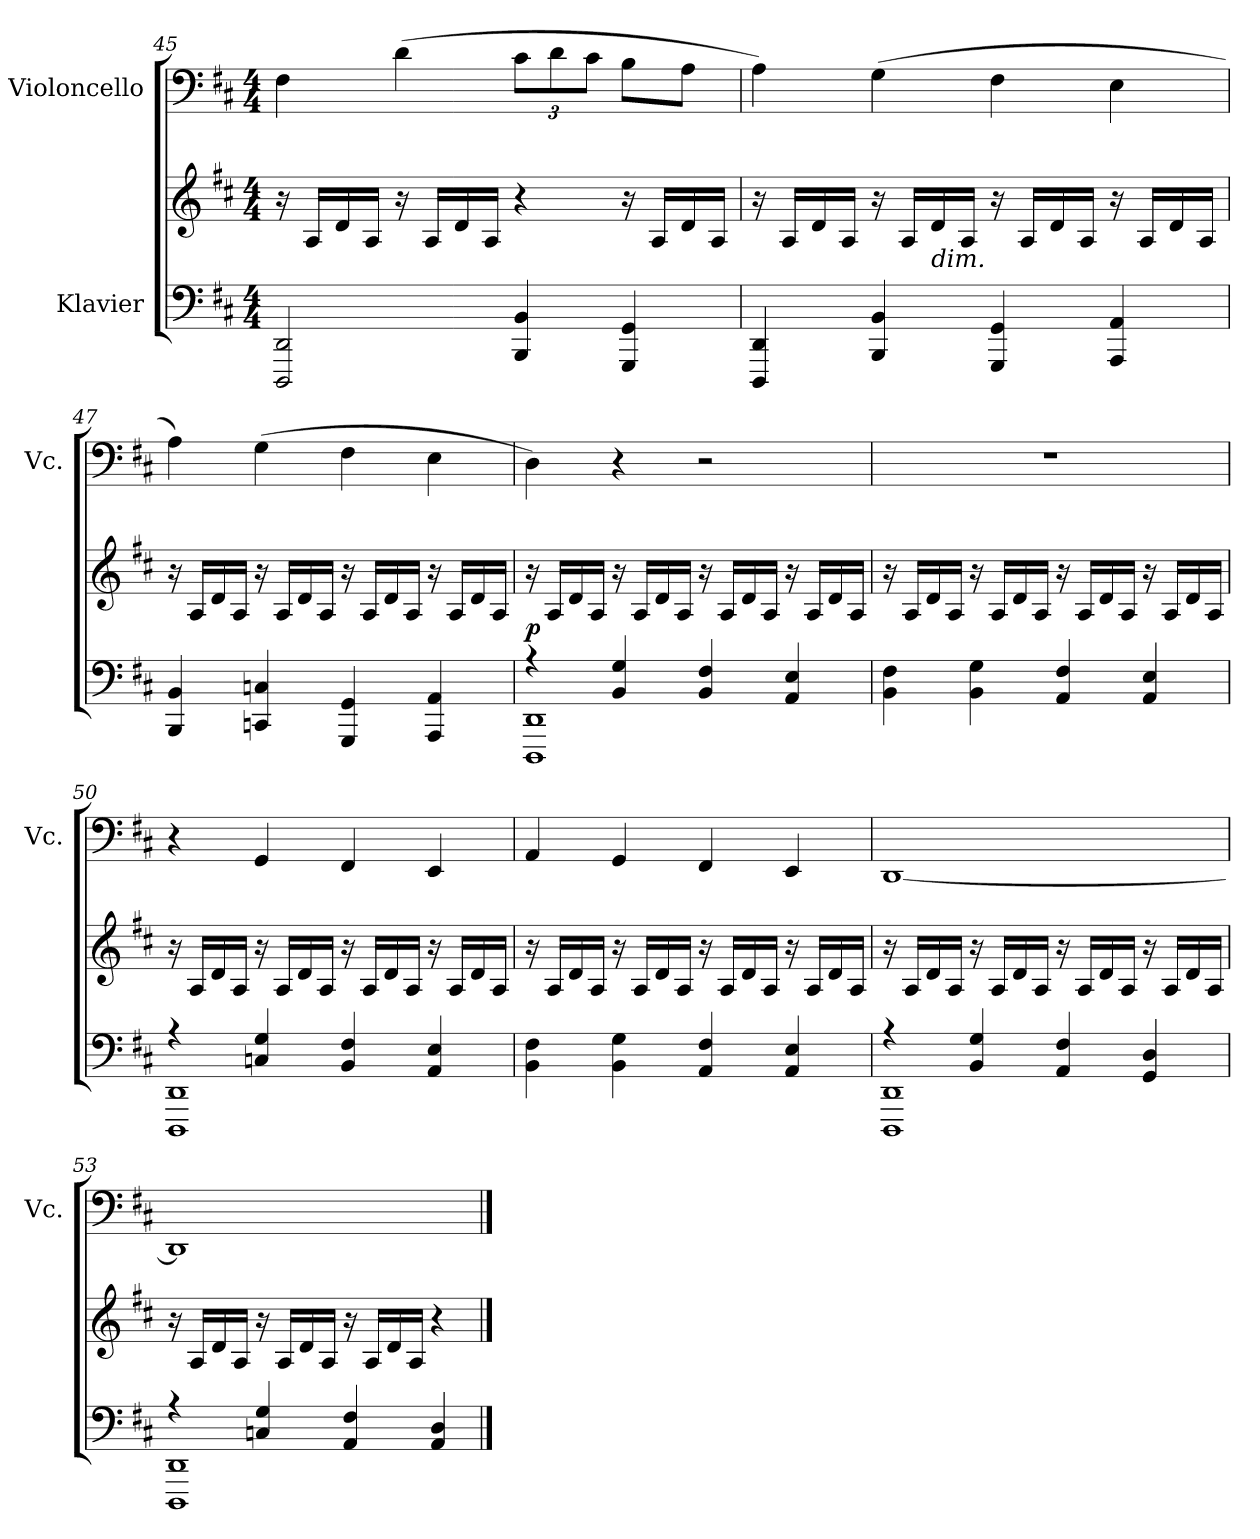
**kern	**kern	**dynam	**kern
*part2	*part2	*part2	*part1
*staff3	*staff2	*staff2/3	*staff1
*I"Klavier	*	*	*I"Violoncello
*	*	*	*I'Vc.
*clefF4	*clefG2	*	*clefF4
*k[f#c#]	*k[f#c#]	*	*k[f#c#]
*M4/4	*M4/4	*	*M4/4
=45	=45	=45	=45
2DDD/ 2DD/	16r	.	4F#\
.	16A/LL	.	.
.	16d/	.	.
.	16A/JJ	.	.
.	16r	.	(>4d\
.	16A/LL	.	.
.	16d/	.	.
.	16A/JJ	.	.
*	*	*	*Xbrackettup
4BBB/ 4BB/	4r	.	12c#\L
.	.	.	12d\
.	.	.	12c#\J
4GGG/ 4GG/	16r	.	8B\L
.	16A/LL	.	.
.	16d/	.	8A\J
.	16A/JJ	.	.
=46	=46	=46	=46
4DDD/ 4DD/	16r	.	4A\)
.	16A/LL	.	.
.	16d/	.	.
.	16A/JJ	.	.
4BBB/ 4BB/	16r	.	(>4G\
.	16A/LL	.	.
!	!LO:TX:b:i:t=dim.	!	!
.	16d/	.	.
.	16A/JJ	.	.
4GGG/ 4GG/	16r	.	4F#\
.	16A/LL	.	.
.	16d/	.	.
.	16A/JJ	.	.
4AAA/ 4AA/	16r	.	4E\
.	16A/LL	.	.
.	16d/	.	.
.	16A/JJ	.	.
!!LO:LB:g=z
=47	=47	=47	=47
4BBB/ 4BB/	16r	.	4A\)
.	16A/LL	.	.
.	16d/	.	.
.	16A/JJ	.	.
4CCn/ 4Cn/	16r	.	(>4G\
.	16A/LL	.	.
.	16d/	.	.
.	16A/JJ	.	.
4GGG/ 4GG/	16r	.	4F#\
.	16A/LL	.	.
.	16d/	.	.
.	16A/JJ	.	.
4AAA/ 4AA/	16r	.	4E\
.	16A/LL	.	.
.	16d/	.	.
.	16A/JJ	.	.
=48	=48	=48	=48
*^	*	*	*
!	!	!	!LO:DY:b	!
4r	1DDD 1DD	16r	p	4D\)
.	.	16A/LL	.	.
.	.	16d/	.	.
.	.	16A/JJ	.	.
4BB/ 4G/	.	16r	.	4r
.	.	16A/LL	.	.
.	.	16d/	.	.
.	.	16A/JJ	.	.
4BB/ 4F#/	.	16r	.	2r
.	.	16A/LL	.	.
.	.	16d/	.	.
.	.	16A/JJ	.	.
4AA/ 4E/	.	16r	.	.
.	.	16A/LL	.	.
.	.	16d/	.	.
.	.	16A/JJ	.	.
*v	*v	*	*	*
=49	=49	=49	=49
4BB\ 4F#\	16r	.	1r
.	16A/LL	.	.
.	16d/	.	.
.	16A/JJ	.	.
4BB\ 4G\	16r	.	.
.	16A/LL	.	.
.	16d/	.	.
.	16A/JJ	.	.
4AA/ 4F#/	16r	.	.
.	16A/LL	.	.
.	16d/	.	.
.	16A/JJ	.	.
4AA/ 4E/	16r	.	.
.	16A/LL	.	.
.	16d/	.	.
.	16A/JJ	.	.
!!LO:PB:g=z
=50	=50	=50	=50
*^	*	*	*
4r	1DDD 1DD	16r	.	4r
.	.	16A/LL	.	.
.	.	16d/	.	.
.	.	16A/JJ	.	.
4Cn/ 4G/	.	16r	.	4GG/
.	.	16A/LL	.	.
.	.	16d/	.	.
.	.	16A/JJ	.	.
4BB/ 4F#/	.	16r	.	4FF#/
.	.	16A/LL	.	.
.	.	16d/	.	.
.	.	16A/JJ	.	.
4AA/ 4E/	.	16r	.	4EE/
.	.	16A/LL	.	.
.	.	16d/	.	.
.	.	16A/JJ	.	.
*v	*v	*	*	*
=51	=51	=51	=51
4BB\ 4F#\	16r	.	4AA/
.	16A/LL	.	.
.	16d/	.	.
.	16A/JJ	.	.
4BB\ 4G\	16r	.	4GG/
.	16A/LL	.	.
.	16d/	.	.
.	16A/JJ	.	.
4AA/ 4F#/	16r	.	4FF#/
.	16A/LL	.	.
.	16d/	.	.
.	16A/JJ	.	.
4AA/ 4E/	16r	.	4EE/
.	16A/LL	.	.
.	16d/	.	.
.	16A/JJ	.	.
!!LO:LB:g=z
=52	=52	=52	=52
*^	*	*	*
4r	1DDD 1DD	16r	.	[1DD
.	.	16A/LL	.	.
.	.	16d/	.	.
.	.	16A/JJ	.	.
4BB/ 4G/	.	16r	.	.
.	.	16A/LL	.	.
.	.	16d/	.	.
.	.	16A/JJ	.	.
4AA/ 4F#/	.	16r	.	.
.	.	16A/LL	.	.
.	.	16d/	.	.
.	.	16A/JJ	.	.
4GG/ 4D/	.	16r	.	.
.	.	16A/LL	.	.
.	.	16d/	.	.
.	.	16A/JJ	.	.
=53	=53	=53	=53	=53
4r	1DDD 1DD	16r	.	1DD]
.	.	16A/LL	.	.
.	.	16d/	.	.
.	.	16A/JJ	.	.
4Cn/ 4G/	.	16r	.	.
.	.	16A/LL	.	.
.	.	16d/	.	.
.	.	16A/JJ	.	.
4AA/ 4F#/	.	16r	.	.
.	.	16A/LL	.	.
.	.	16d/	.	.
.	.	16A/JJ	.	.
4AA/ 4D/	.	4r	.	.
*v	*v	*	*	*
==	==	==	==
*-	*-	*-	*-
